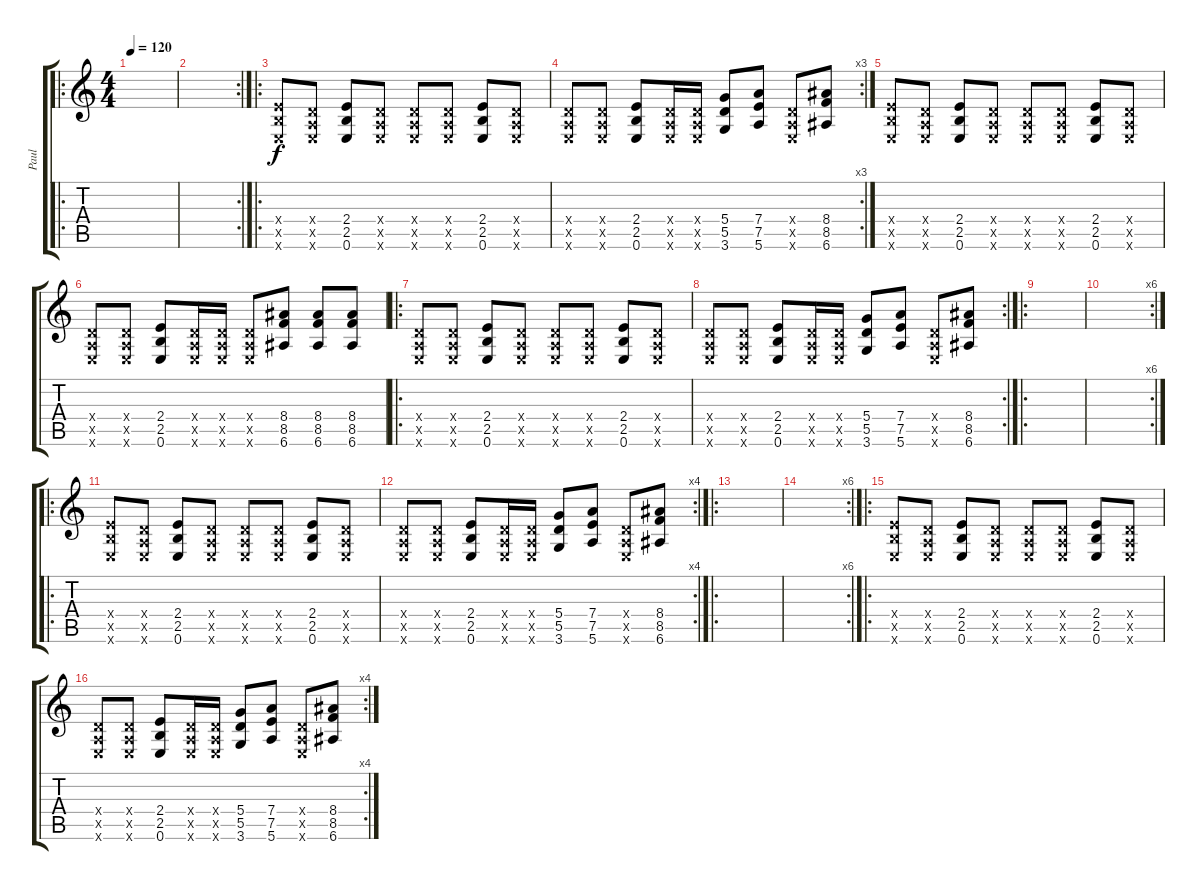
\track ("Paul" "Paul") {instrument distortionguitar}
\staff {score tabs}
\tuning (E4 B3 G3 D3 A2 E2) {hide}
\ro
\ts (4 4)
\tempo 120
\clef g2
\ks c
|
\rc 2
|
\ro
(2.4{x} 2.5{x} 0.6{x}).8 (0.4{x} 0.5{x} 0.6{x}).8 (2.4 2.5 0.6).8 (0.4{x} 0.5{x} 0.6{x}).8 (0.4{x} 0.5{x} 0.6{x}).8 (0.4{x} 0.5{x} 0.6{x}).8 (2.4 2.5 0.6).8 (0.4{x} 0.5{x} 0.6{x}).8 |
\rc 3
(0.4{x} 0.5{x} 0.6{x}).8 (0.4{x} 0.5{x} 0.6{x}).8 (2.4 2.5 0.6).8 (0.4{x} 0.5{x} 0.6{x}).16 (0.4{x} 0.5{x} 0.6{x}).16 (5.4 5.5 3.6).8 (7.4 7.5 5.6).8 (0.4{x} 0.5{x} 0.6{x}).8 (8.4 8.5 6.6).8 |
(2.4{x} 2.5{x} 0.6{x}).8 (0.4{x} 0.5{x} 0.6{x}).8 (2.4 2.5 0.6).8 (0.4{x} 0.5{x} 0.6{x}).8 (0.4{x} 0.5{x} 0.6{x}).8 (0.4{x} 0.5{x} 0.6{x}).8 (2.4 2.5 0.6).8 (0.4{x} 0.5{x} 0.6{x}).8 |
(0.4{x} 0.5{x} 0.6{x}).8 (0.4{x} 0.5{x} 0.6{x}).8 (2.4 2.5 0.6).8 (0.4{x} 0.5{x} 0.6{x}).16 (0.4{x} 0.5{x} 0.6{x}).16 (0.4{x} 0.5{x} 0.6{x}).8 (8.4 8.5 6.6).8 (8.4 8.5 6.6).8 (8.4 8.5 6.6).8 |
\ro
(0.4{x} 0.5{x} 0.6{x}).8 (0.4{x} 0.5{x} 0.6{x}).8 (2.4 2.5 0.6).8 (0.4{x} 0.5{x} 0.6{x}).8 (0.4{x} 0.5{x} 0.6{x}).8 (0.4{x} 0.5{x} 0.6{x}).8 (2.4 2.5 0.6).8 (0.4{x} 0.5{x} 0.6{x}).8 |
\rc 2
(0.4{x} 0.5{x} 0.6{x}).8 (0.4{x} 0.5{x} 0.6{x}).8 (2.4 2.5 0.6).8 (0.4{x} 0.5{x} 0.6{x}).16 (0.4{x} 0.5{x} 0.6{x}).16 (5.4 5.5 3.6).8 (7.4 7.5 5.6).8 (0.4{x} 0.5{x} 0.6{x}).8 (8.4 8.5 6.6).8 |
\ro
|
\rc 6
|
\ro
(2.4{x} 2.5{x} 0.6{x}).8 (0.4{x} 0.5{x} 0.6{x}).8 (2.4 2.5 0.6).8 (0.4{x} 0.5{x} 0.6{x}).8 (0.4{x} 0.5{x} 0.6{x}).8 (0.4{x} 0.5{x} 0.6{x}).8 (2.4 2.5 0.6).8 (0.4{x} 0.5{x} 0.6{x}).8 |
\rc 4
(0.4{x} 0.5{x} 0.6{x}).8 (0.4{x} 0.5{x} 0.6{x}).8 (2.4 2.5 0.6).8 (0.4{x} 0.5{x} 0.6{x}).16 (0.4{x} 0.5{x} 0.6{x}).16 (5.4 5.5 3.6).8 (7.4 7.5 5.6).8 (0.4{x} 0.5{x} 0.6{x}).8 (8.4 8.5 6.6).8 |
\ro
|
\rc 6
|
\ro
(2.4{x} 2.5{x} 0.6{x}).8 (0.4{x} 0.5{x} 0.6{x}).8 (2.4 2.5 0.6).8 (0.4{x} 0.5{x} 0.6{x}).8 (0.4{x} 0.5{x} 0.6{x}).8 (0.4{x} 0.5{x} 0.6{x}).8 (2.4 2.5 0.6).8 (0.4{x} 0.5{x} 0.6{x}).8 |
\rc 4
(0.4{x} 0.5{x} 0.6{x}).8 (0.4{x} 0.5{x} 0.6{x}).8 (2.4 2.5 0.6).8 (0.4{x} 0.5{x} 0.6{x}).16 (0.4{x} 0.5{x} 0.6{x}).16 (5.4 5.5 3.6).8 (7.4 7.5 5.6).8 (0.4{x} 0.5{x} 0.6{x}).8 (8.4 8.5 6.6).8
